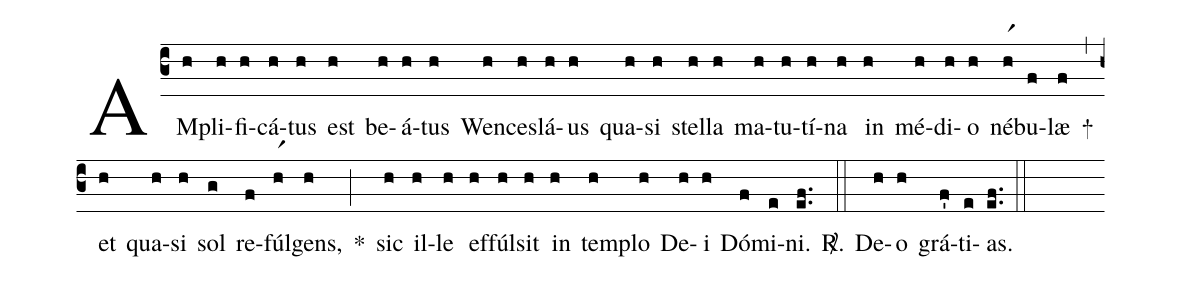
%%
(c3)
AM(h)pli(h)fi(h)cá(h)tus(h) est(h) be(h)á(h)tus(h) Wen(h)ces(h)lá(h)us(h) qua(h)si(h) stel(h)la(h) ma(h)tu(h)tí(h)na(h) in(h) mé(h)di(h)o(h) né(hr1)bu(f)læ(f) +(,)
et(h) qua(h)si(h) sol(g) re(f)fúl(hr1)gens,(h) *(;)
sic(h) il(h)le(h) ef(h)fúl(h)sit(h) in(h) tem(h)plo(h) De(h)i(h) Dó(f)mi(e)ni.(ef..) <sp>R/</sp>.(::)
De(h)o(h) grá(f')ti(e)as.(e.f.) (::)
